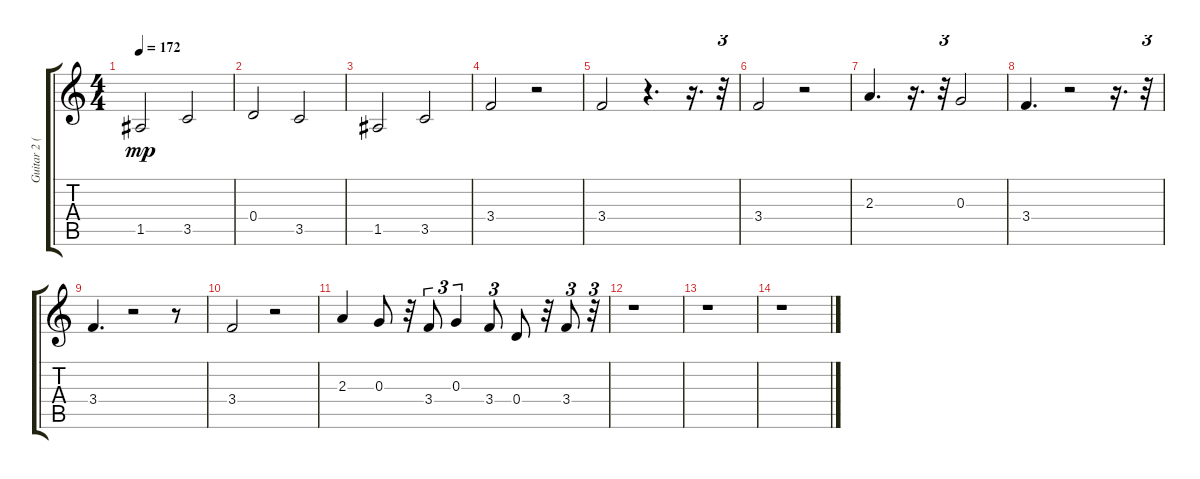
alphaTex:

\track ("Guitar 2 (Same)" "Guitar 2 (") {instrument overdrivenguitar}
\staff {score tabs}
\tuning (E4 B3 G3 D3 A2 E2) {hide}
\ts (4 4)
\tempo 172
\clef g2
\ks c
1.5.2{dy mp} 3.5.2 |
0.4.2 3.5.2 |
1.5.2 3.5.2 |
3.4.2 r.2 |
3.4.2 r.4{d} r.16{d} r.32{tu (3 2)} |
3.4.2 r.2 |
2.3.4{d} r.16{d} r.32{tu (3 2)} 0.3.2 |
3.4.4{d} r.2 r.16{d} r.32{tu (3 2)} |
3.4.4{d} r.2 r.8 |
3.4.2 r.2 |
2.3.4 0.3.8 r.32 3.4.8{tu (3 2)} 0.3.4{tu (3 2)} 3.4.8{tu (3 2)} 0.4.8 r.32 3.4.8{tu (3 2)} r.32{tu (3 2)} |
r.1 |
r.1 |
r.1
